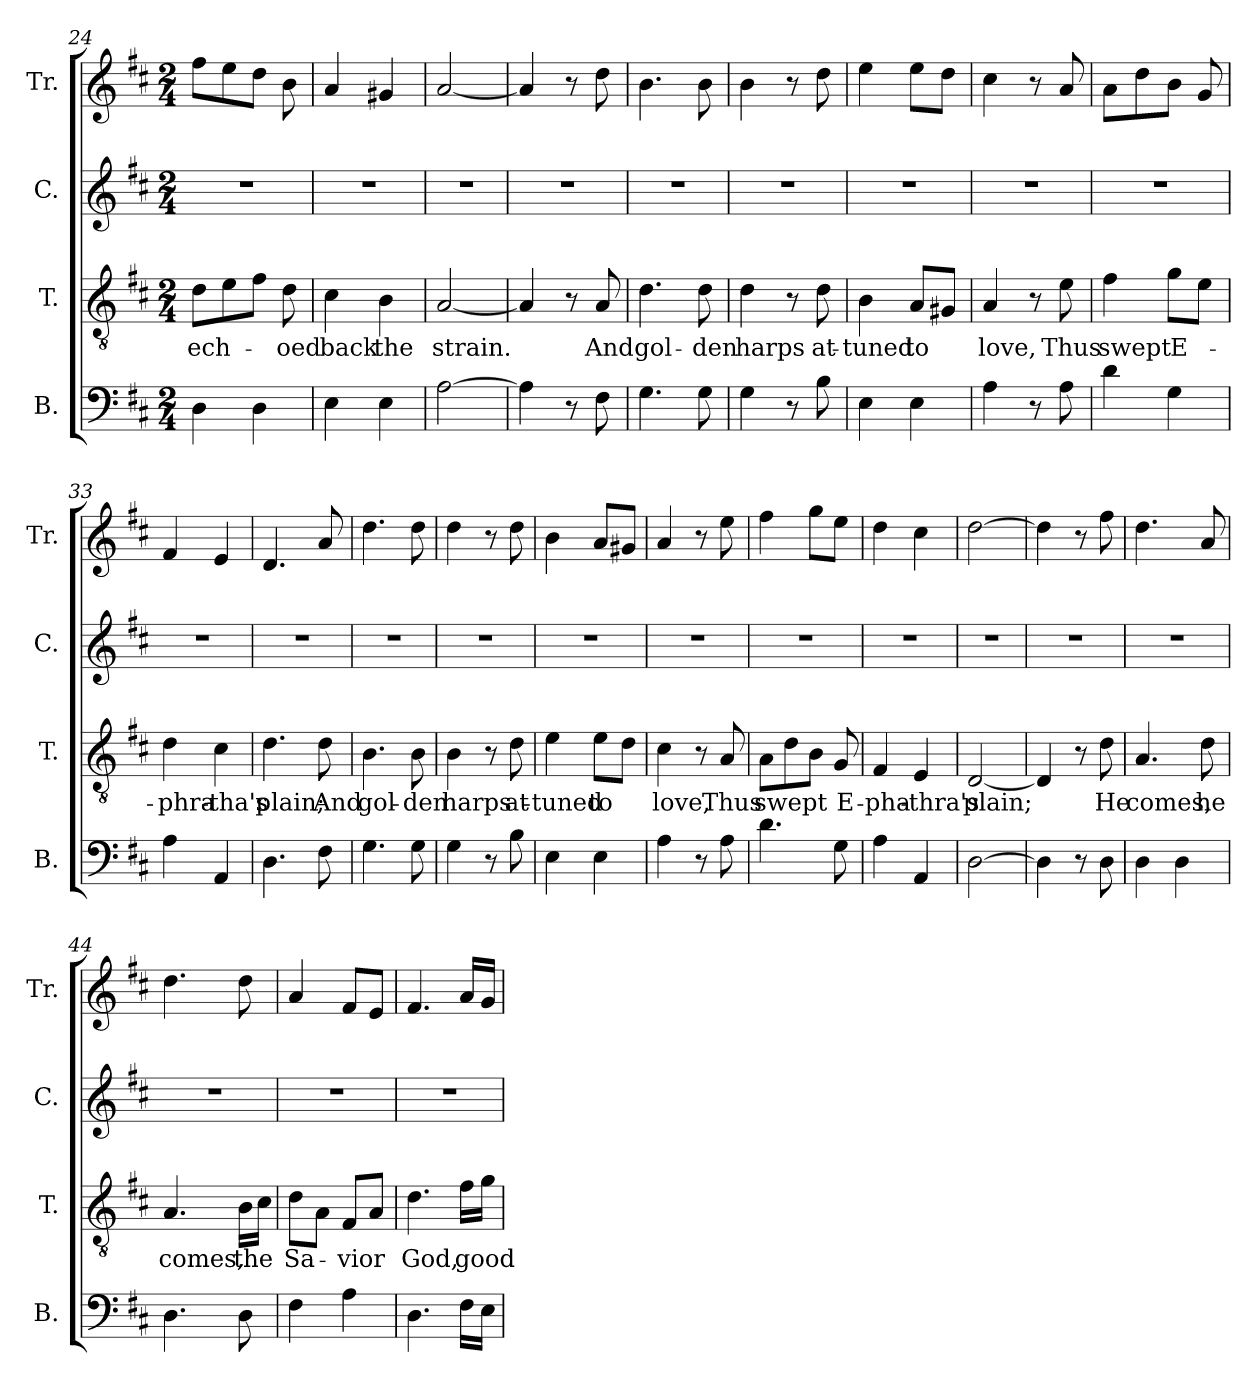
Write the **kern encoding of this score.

**kern	**kern	**text	**kern	**kern
*part4	*part3	*part3	*part2	*part1
*staff4	*staff3	*staff3	*staff2	*staff1
*I"B.	*I"T.	*	*I"C.	*I"Tr.
*I'B.	*I'T.	*	*I'C.	*I'Tr.
*clefF4	*clefGv2	*	*clefG2	*clefG2
*k[f#c#]	*k[f#c#]	*	*k[f#c#]	*k[f#c#]
*M2/4	*M2/4	*	*M2/4	*M2/4
=24	=24	=24	=24	=24
4D\	8d\L	-ech-	2r	8ff#\L
.	8e\	.	.	8ee\
4D\	8f#\J	.	.	8dd\J
.	8d\	-oed	.	8b\
=25	=25	=25	=25	=25
4E\	4c#\	back	2r	4a/
4E\	4B\	the	.	4g#X/
=26	=26	=26	=26	=26
[2A\	[2A/	strain.	2r	[2a/
=27	=27	=27	=27	=27
4A\]	4A/]	.	2r	4a/]
8r	8r	.	.	8r
8F#\	8A/	And	.	8dd\
=28	=28	=28	=28	=28
4.G\	4.d\	gol-	2r	4.b\
8G\	8d\	-den	.	8b\
=29	=29	=29	=29	=29
4G\	4d\	harps	2r	4b\
8r	8r	.	.	8r
8B\	8d\	at-	.	8dd\
=30	=30	=30	=30	=30
4E\	4B\	-tuned	2r	4ee\
4E\	8A/L	to	.	8ee\L
.	8G#X/J	.	.	8dd\J
!!LO:LB:g=z
=31	=31	=31	=31	=31
4A\	4A/	love,	2r	4cc#\
8r	8r	.	.	8r
8A\	8e\	Thus	.	8a/
=32	=32	=32	=32	=32
4d\	4f#\	swept	2r	8a\L
.	.	.	.	8dd\
4G\	8g\L	E-	.	8b\J
.	8e\J	.	.	8g/
=33	=33	=33	=33	=33
4A\	4d\	-phra-	2r	4f#/
4AA/	4c#\	-tha's	.	4e/
=34	=34	=34	=34	=34
4.D\	4.d\	plain;	2r	4.d/
8F#\	8d\	And	.	8a/
=35	=35	=35	=35	=35
4.G\	4.B\	gol-	2r	4.dd\
8G\	8B\	-den	.	8dd\
=36	=36	=36	=36	=36
4G\	4B\	harps	2r	4dd\
8r	8r	.	.	8r
8B\	8d\	at-	.	8dd\
=37	=37	=37	=37	=37
4E\	4e\	-tuned	2r	4b\
4E\	8e\L	to	.	8a/L
.	8d\J	.	.	8g#X/J
=38	=38	=38	=38	=38
4A\	4c#\	love,	2r	4a/
8r	8r	.	.	8r
8A\	8A/	Thus	.	8ee\
!!LO:PB:g=z
=39	=39	=39	=39	=39
4.d\	8A\L	swept	2r	4ff#\
.	8d\	.	.	.
.	8B\J	.	.	8gg\L
8G\	8G/	E-	.	8ee\J
=40	=40	=40	=40	=40
4A\	4F#/	-pha-	2r	4dd\
4AA/	4E/	-thra's	.	4cc#\
=41	=41	=41	=41	=41
[2D\	[2D/	plain;	2r	[2dd\
=42	=42	=42	=42	=42
4D\]	4D/]	.	2r	4dd\]
8r	8r	.	.	8r
8D\	8d\	He	.	8ff#\
=43	=43	=43	=43	=43
4D\	4.A/	comes,	2r	4.dd\
4D\	.	.	.	.
.	8d\	he	.	8a/
=44	=44	=44	=44	=44
4.D\	4.A/	comes,	2r	4.dd\
8D\	16B\LL	the	.	8dd\
.	16c#\JJ	.	.	.
=45	=45	=45	=45	=45
4F#\	8d\L	Sa-	2r	4a/
.	8A\J	.	.	.
4A\	8F#/L	-vior	.	8f#/L
.	8A/J	.	.	8e/J
=46	=46	=46	=46	=46
4.D\	4.d\	God,	2r	4.f#/
16F#\LL	16f#\LL	good	.	16a/LL
16E\JJ	16g\JJ	.	.	16g/JJ
=	=	=	=	=
*-	*-	*-	*-	*-
